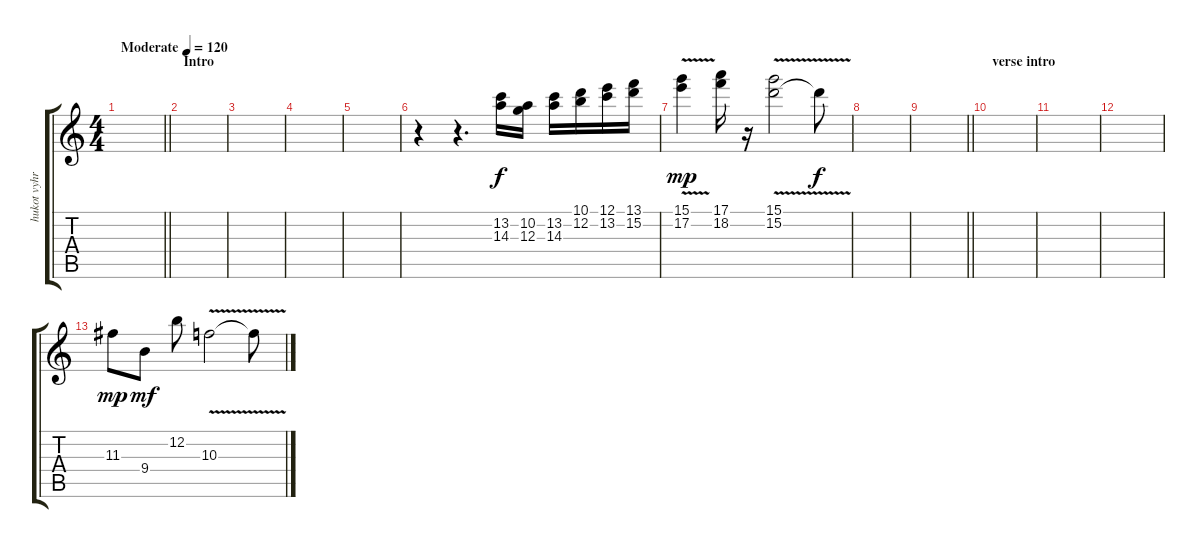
\track ("hukot vyhravky" "hukot vyhr") {instrument overdrivenguitar}
\staff {score tabs}
\tuning (E4 B3 G3 D3 A2 D2) {hide}
\ts (4 4)
\tempo (120 "Moderate")
\clef g2
\barLineRight lightlight
\ks c
|
\section ("" "Intro")
|
|
|
|
r.4 r.4{d} (13.2 14.3).16 (10.2 12.3).16 (13.2 14.3).16 (10.1 12.2).16 (12.1 13.2).16 (13.1 15.2).16 |
(15.1 17.2{v}).4{dy mp} (17.1 18.2).16 r.16 (15.1 15.2{v}).2 15.2{t}.8{dy f} |
|
\barLineRight lightlight
|
\section ("" "verse intro")
|
|
|
11.3.8{dy mp} 9.4.8{dy mf} 12.2.8 10.3{v}.2 10.3{t}.8
